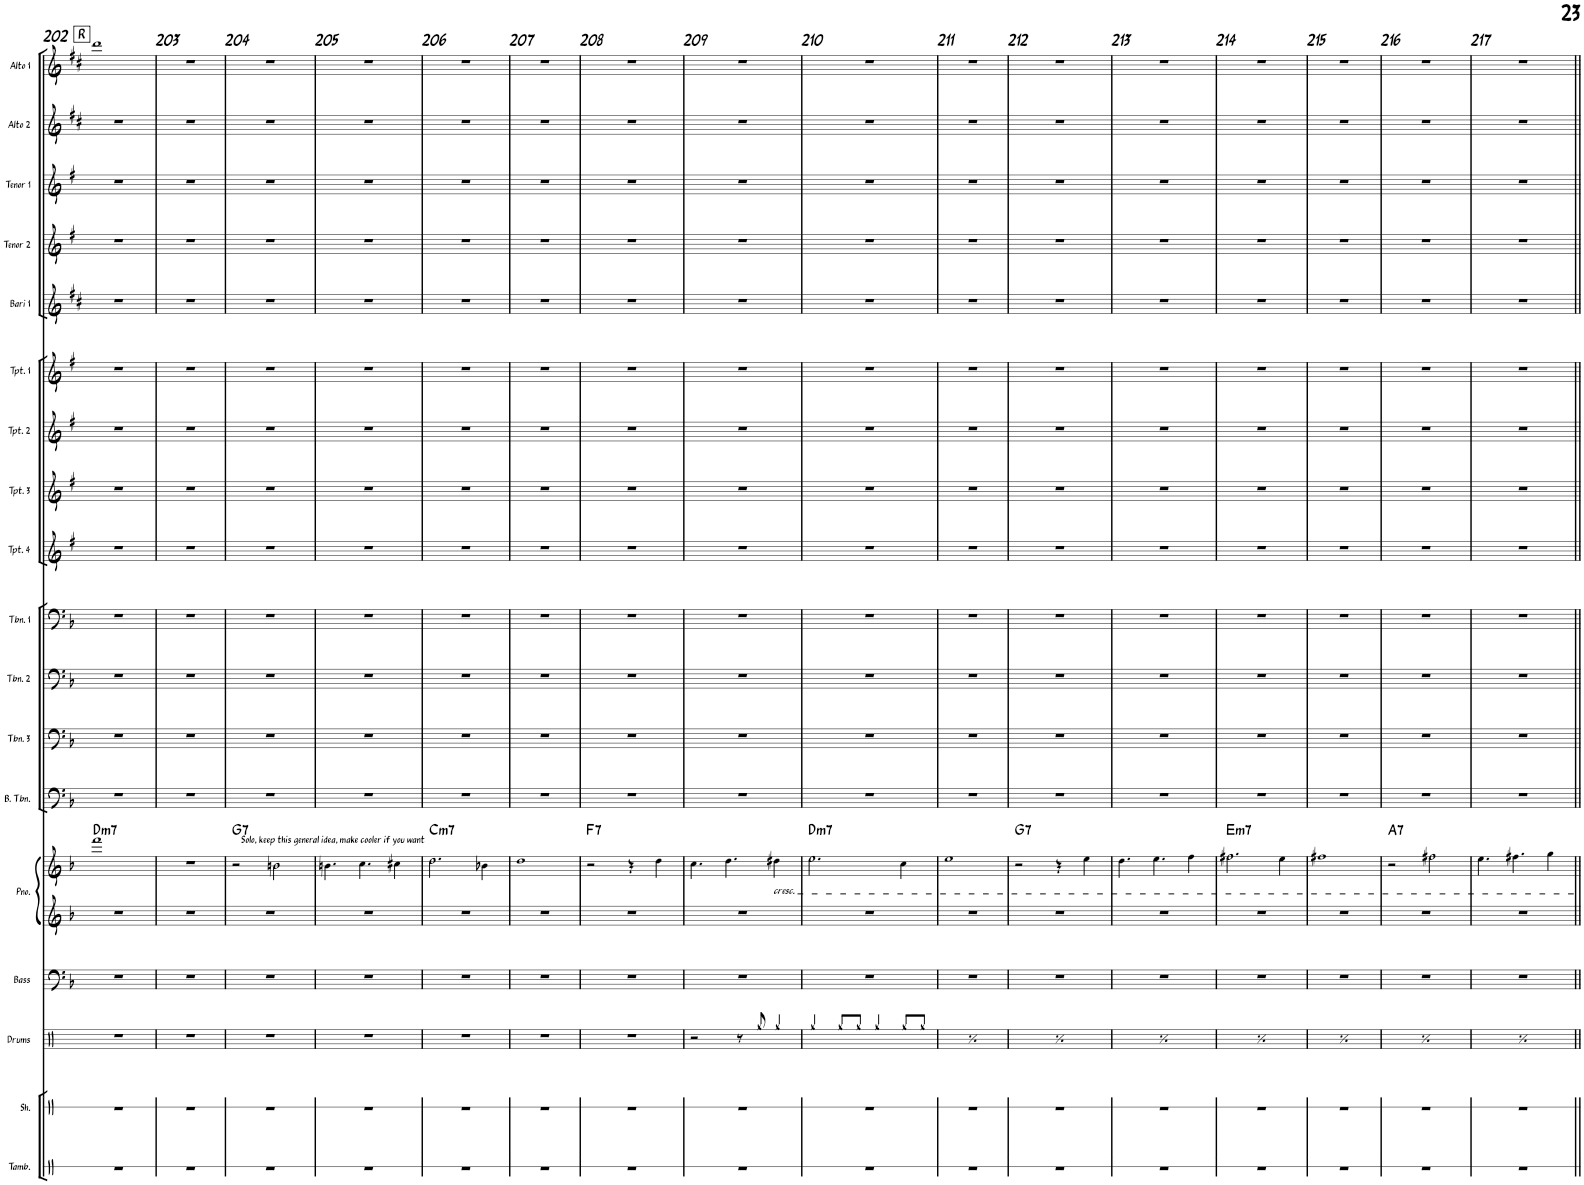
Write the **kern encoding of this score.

**kern	**kern	**kern	**kern	**kern	**kern	**harte	**kern	**kern	**kern	**kern	**kern	**kern	**kern	**kern	**kern	**kern	**kern	**kern	**kern
*part18	*part17	*part16	*part15	*part14	*part14	*part14	*part13	*part12	*part11	*part10	*part9	*part8	*part7	*part6	*part5	*part4	*part3	*part2	*part1
*staff19	*staff18	*staff17	*staff16	*staff15	*staff14	*	*staff13	*staff12	*staff11	*staff10	*staff9	*staff8	*staff7	*staff6	*staff5	*staff4	*staff3	*staff2	*staff1
*I"Tambourine	*I"Shaker	*I"Drums	*I"Bass	*I"Piano	*	*	*I"Bass Trombone	*I"Trombone 3	*I"Trombone 2	*I"Trombone 1	*I"Trumpet 4	*I"Trumpet 3	*I"Trumpet 2	*I"Trumpet 1	*I"Bari Sax 1	*I"Tenor Sax 2	*I"Tenor Sax 1	*I"Alto Sax 2	*I"Alto Sax 1
*I'Tamb.	*I'Sh.	*I'Drums	*I'Bass	*I'Pno.	*	*	*I'B. Tbn.	*I'Tbn. 3	*I'Tbn. 2	*I'Tbn. 1	*I'Tpt. 4	*I'Tpt. 3	*I'Tpt. 2	*I'Tpt. 1	*I'Bari 1	*I'Tenor 2	*I'Tenor 1	*I'Alto 2	*I'Alto 1
!!LO:PB:g=z
*clefX	*clefX	*clefX	*clefF4	*clefG2	*clefG2	*	*clefF4	*clefF4	*clefF4	*clefF4	*clefG2	*clefG2	*clefG2	*clefG2	*clefG2	*clefG2	*clefG2	*clefG2	*clefG2
*	*	*	*Trd7c12	*	*	*	*	*	*	*	*Trd1c2	*Trd1c2	*Trd1c2	*Trd1c2	*Trd12c21	*Trd8c14	*Trd8c14	*Trd5c9	*Trd5c9
*k[]	*k[]	*k[]	*k[b-]	*k[b-]	*k[b-]	*	*k[b-]	*k[b-]	*k[b-]	*k[b-]	*k[f#]	*k[f#]	*k[f#]	*k[f#]	*k[f#c#]	*k[f#]	*k[f#]	*k[f#c#]	*k[f#c#]
*M4/4	*M4/4	*M4/4	*M4/4	*M4/4	*M4/4	*	*M4/4	*M4/4	*M4/4	*M4/4	*M4/4	*M4/4	*M4/4	*M4/4	*M4/4	*M4/4	*M4/4	*M4/4	*M4/4
!!LO:REH:place=s1:a:B:rj:fs=14:t=R
=202	=202	=202	=202	=202	=202	=202	=202	=202	=202	=202	=202	=202	=202	=202	=202	=202	=202	=202	=202
!	!	!	!	!	!	!LO:H:kt=m7	!	!	!	!	!	!	!	!	!	!	!	!	!
1r	1r	1r	1r	1r	1fff	D:min7	1r	1r	1r	1r	1r	1r	1r	1r	1r	1r	1r	1r	1ddd
=203	=203	=203	=203	=203	=203	=203	=203	=203	=203	=203	=203	=203	=203	=203	=203	=203	=203	=203	=203
1r	1r	1r	1r	1r	1r	.	1r	1r	1r	1r	1r	1r	1r	1r	1r	1r	1r	1r	1r
=204	=204	=204	=204	=204	=204	=204	=204	=204	=204	=204	=204	=204	=204	=204	=204	=204	=204	=204	=204
!	!	!	!	!	!	!LO:H:kt=7	!	!	!	!	!	!	!	!	!	!	!	!	!
1r	1r	1r	1r	1r	2r	G:7	1r	1r	1r	1r	1r	1r	1r	1r	1r	1r	1r	1r	1r
!	!	!	!	!	!LO:TX:a:t=Solo, keep this general idea, make cooler if you want	!	!	!	!	!	!	!	!	!	!	!	!	!	!
.	.	.	.	.	2bn\	.	.	.	.	.	.	.	.	.	.	.	.	.	.
=205	=205	=205	=205	=205	=205	=205	=205	=205	=205	=205	=205	=205	=205	=205	=205	=205	=205	=205	=205
1r	1r	1r	1r	1r	4.bn\	.	1r	1r	1r	1r	1r	1r	1r	1r	1r	1r	1r	1r	1r
.	.	.	.	.	4.cc\	.	.	.	.	.	.	.	.	.	.	.	.	.	.
.	.	.	.	.	4cc#X\	.	.	.	.	.	.	.	.	.	.	.	.	.	.
=206	=206	=206	=206	=206	=206	=206	=206	=206	=206	=206	=206	=206	=206	=206	=206	=206	=206	=206	=206
!	!	!	!	!	!	!LO:H:kt=m7	!	!	!	!	!	!	!	!	!	!	!	!	!
1r	1r	1r	1r	1r	2.dd\	C:min7	1r	1r	1r	1r	1r	1r	1r	1r	1r	1r	1r	1r	1r
.	.	.	.	.	4b-X\	.	.	.	.	.	.	.	.	.	.	.	.	.	.
=207	=207	=207	=207	=207	=207	=207	=207	=207	=207	=207	=207	=207	=207	=207	=207	=207	=207	=207	=207
1r	1r	1r	1r	1r	1dd	.	1r	1r	1r	1r	1r	1r	1r	1r	1r	1r	1r	1r	1r
=208	=208	=208	=208	=208	=208	=208	=208	=208	=208	=208	=208	=208	=208	=208	=208	=208	=208	=208	=208
!	!	!	!	!	!	!LO:H:kt=7	!	!	!	!	!	!	!	!	!	!	!	!	!
1r	1r	1r	1r	1r	2r	F:7	1r	1r	1r	1r	1r	1r	1r	1r	1r	1r	1r	1r	1r
.	.	.	.	.	4r	.	.	.	.	.	.	.	.	.	.	.	.	.	.
.	.	.	.	.	4dd\	.	.	.	.	.	.	.	.	.	.	.	.	.	.
=209	=209	=209	=209	=209	=209	=209	=209	=209	=209	=209	=209	=209	=209	=209	=209	=209	=209	=209	=209
1r	1r	2r	1r	1r	4.cc\	.	1r	1r	1r	1r	1r	1r	1r	1r	1r	1r	1r	1r	1r
.	.	.	.	.	4.dd\	.	.	.	.	.	.	.	.	.	.	.	.	.	.
.	.	8r	.	.	.	.	.	.	.	.	.	.	.	.	.	.	.	.	.
.	.	8Rgg/	.	.	.	.	.	.	.	.	.	.	.	.	.	.	.	.	.
!	!	!	!	!	!LO:TX:b:i:t=cresc.	!	!	!	!	!	!	!	!	!	!	!	!	!	!
.	.	4Rgg/	.	.	4dd#X\	.	.	.	.	.	.	.	.	.	.	.	.	.	.
=210	=210	=210	=210	=210	=210	=210	=210	=210	=210	=210	=210	=210	=210	=210	=210	=210	=210	=210	=210
!	!	!	!	!	!	!LO:H:kt=m7	!	!	!	!	!	!	!	!	!	!	!	!	!
1r	1r	4Rgg/	1r	1r	2.ee\	D:min7	1r	1r	1r	1r	1r	1r	1r	1r	1r	1r	1r	1r	1r
.	.	8Rgg/L	.	.	.	.	.	.	.	.	.	.	.	.	.	.	.	.	.
.	.	8Rgg/J	.	.	.	.	.	.	.	.	.	.	.	.	.	.	.	.	.
.	.	4Rgg/	.	.	.	.	.	.	.	.	.	.	.	.	.	.	.	.	.
.	.	8Rgg/L	.	.	4cc\	.	.	.	.	.	.	.	.	.	.	.	.	.	.
.	.	8Rgg/J	.	.	.	.	.	.	.	.	.	.	.	.	.	.	.	.	.
=211	=211	=211	=211	=211	=211	=211	=211	=211	=211	=211	=211	=211	=211	=211	=211	=211	=211	=211	=211
1r	1r	4Rgg/	1r	1r	1ee	.	1r	1r	1r	1r	1r	1r	1r	1r	1r	1r	1r	1r	1r
.	.	8Rgg/L	.	.	.	.	.	.	.	.	.	.	.	.	.	.	.	.	.
.	.	8Rgg/J	.	.	.	.	.	.	.	.	.	.	.	.	.	.	.	.	.
.	.	4Rgg/	.	.	.	.	.	.	.	.	.	.	.	.	.	.	.	.	.
.	.	8Rgg/L	.	.	.	.	.	.	.	.	.	.	.	.	.	.	.	.	.
.	.	8Rgg/J	.	.	.	.	.	.	.	.	.	.	.	.	.	.	.	.	.
=212	=212	=212	=212	=212	=212	=212	=212	=212	=212	=212	=212	=212	=212	=212	=212	=212	=212	=212	=212
!	!	!	!	!	!	!LO:H:kt=7	!	!	!	!	!	!	!	!	!	!	!	!	!
1r	1r	4Rgg/	1r	1r	2r	G:7	1r	1r	1r	1r	1r	1r	1r	1r	1r	1r	1r	1r	1r
.	.	8Rgg/L	.	.	.	.	.	.	.	.	.	.	.	.	.	.	.	.	.
.	.	8Rgg/J	.	.	.	.	.	.	.	.	.	.	.	.	.	.	.	.	.
.	.	4Rgg/	.	.	4r	.	.	.	.	.	.	.	.	.	.	.	.	.	.
.	.	8Rgg/L	.	.	4ee\	.	.	.	.	.	.	.	.	.	.	.	.	.	.
.	.	8Rgg/J	.	.	.	.	.	.	.	.	.	.	.	.	.	.	.	.	.
=213	=213	=213	=213	=213	=213	=213	=213	=213	=213	=213	=213	=213	=213	=213	=213	=213	=213	=213	=213
1r	1r	4Rgg/	1r	1r	4.dd\	.	1r	1r	1r	1r	1r	1r	1r	1r	1r	1r	1r	1r	1r
.	.	8Rgg/L	.	.	.	.	.	.	.	.	.	.	.	.	.	.	.	.	.
.	.	8Rgg/J	.	.	4.ee\	.	.	.	.	.	.	.	.	.	.	.	.	.	.
.	.	4Rgg/	.	.	.	.	.	.	.	.	.	.	.	.	.	.	.	.	.
.	.	8Rgg/L	.	.	4ff\	.	.	.	.	.	.	.	.	.	.	.	.	.	.
.	.	8Rgg/J	.	.	.	.	.	.	.	.	.	.	.	.	.	.	.	.	.
=214	=214	=214	=214	=214	=214	=214	=214	=214	=214	=214	=214	=214	=214	=214	=214	=214	=214	=214	=214
!	!	!	!	!	!	!LO:H:kt=m7	!	!	!	!	!	!	!	!	!	!	!	!	!
1r	1r	4Rgg/	1r	1r	2.ff#X\	E:min7	1r	1r	1r	1r	1r	1r	1r	1r	1r	1r	1r	1r	1r
.	.	8Rgg/L	.	.	.	.	.	.	.	.	.	.	.	.	.	.	.	.	.
.	.	8Rgg/J	.	.	.	.	.	.	.	.	.	.	.	.	.	.	.	.	.
.	.	4Rgg/	.	.	.	.	.	.	.	.	.	.	.	.	.	.	.	.	.
.	.	8Rgg/L	.	.	4ee\	.	.	.	.	.	.	.	.	.	.	.	.	.	.
.	.	8Rgg/J	.	.	.	.	.	.	.	.	.	.	.	.	.	.	.	.	.
=215	=215	=215	=215	=215	=215	=215	=215	=215	=215	=215	=215	=215	=215	=215	=215	=215	=215	=215	=215
1r	1r	4Rgg/	1r	1r	1ff#X	.	1r	1r	1r	1r	1r	1r	1r	1r	1r	1r	1r	1r	1r
.	.	8Rgg/L	.	.	.	.	.	.	.	.	.	.	.	.	.	.	.	.	.
.	.	8Rgg/J	.	.	.	.	.	.	.	.	.	.	.	.	.	.	.	.	.
.	.	4Rgg/	.	.	.	.	.	.	.	.	.	.	.	.	.	.	.	.	.
.	.	8Rgg/L	.	.	.	.	.	.	.	.	.	.	.	.	.	.	.	.	.
.	.	8Rgg/J	.	.	.	.	.	.	.	.	.	.	.	.	.	.	.	.	.
=216	=216	=216	=216	=216	=216	=216	=216	=216	=216	=216	=216	=216	=216	=216	=216	=216	=216	=216	=216
!	!	!	!	!	!	!LO:H:kt=7	!	!	!	!	!	!	!	!	!	!	!	!	!
1r	1r	4Rgg/	1r	1r	2r	A:7	1r	1r	1r	1r	1r	1r	1r	1r	1r	1r	1r	1r	1r
.	.	8Rgg/L	.	.	.	.	.	.	.	.	.	.	.	.	.	.	.	.	.
.	.	8Rgg/J	.	.	.	.	.	.	.	.	.	.	.	.	.	.	.	.	.
.	.	4Rgg/	.	.	2ff#X\	.	.	.	.	.	.	.	.	.	.	.	.	.	.
.	.	8Rgg/L	.	.	.	.	.	.	.	.	.	.	.	.	.	.	.	.	.
.	.	8Rgg/J	.	.	.	.	.	.	.	.	.	.	.	.	.	.	.	.	.
=217	=217	=217	=217	=217	=217	=217	=217	=217	=217	=217	=217	=217	=217	=217	=217	=217	=217	=217	=217
1r	1r	4Rgg/	1r	1r	4.ee\	.	1r	1r	1r	1r	1r	1r	1r	1r	1r	1r	1r	1r	1r
.	.	8Rgg/L	.	.	.	.	.	.	.	.	.	.	.	.	.	.	.	.	.
.	.	8Rgg/J	.	.	4.ff#X\	.	.	.	.	.	.	.	.	.	.	.	.	.	.
.	.	4Rgg/	.	.	.	.	.	.	.	.	.	.	.	.	.	.	.	.	.
.	.	8Rgg/L	.	.	4gg\	.	.	.	.	.	.	.	.	.	.	.	.	.	.
.	.	8Rgg/J	.	.	.	.	.	.	.	.	.	.	.	.	.	.	.	.	.
=||	=||	=||	=||	=||	=||	=||	=||	=||	=||	=||	=||	=||	=||	=||	=||	=||	=||	=||	=||
*-	*-	*-	*-	*-	*-	*-	*-	*-	*-	*-	*-	*-	*-	*-	*-	*-	*-	*-	*-
